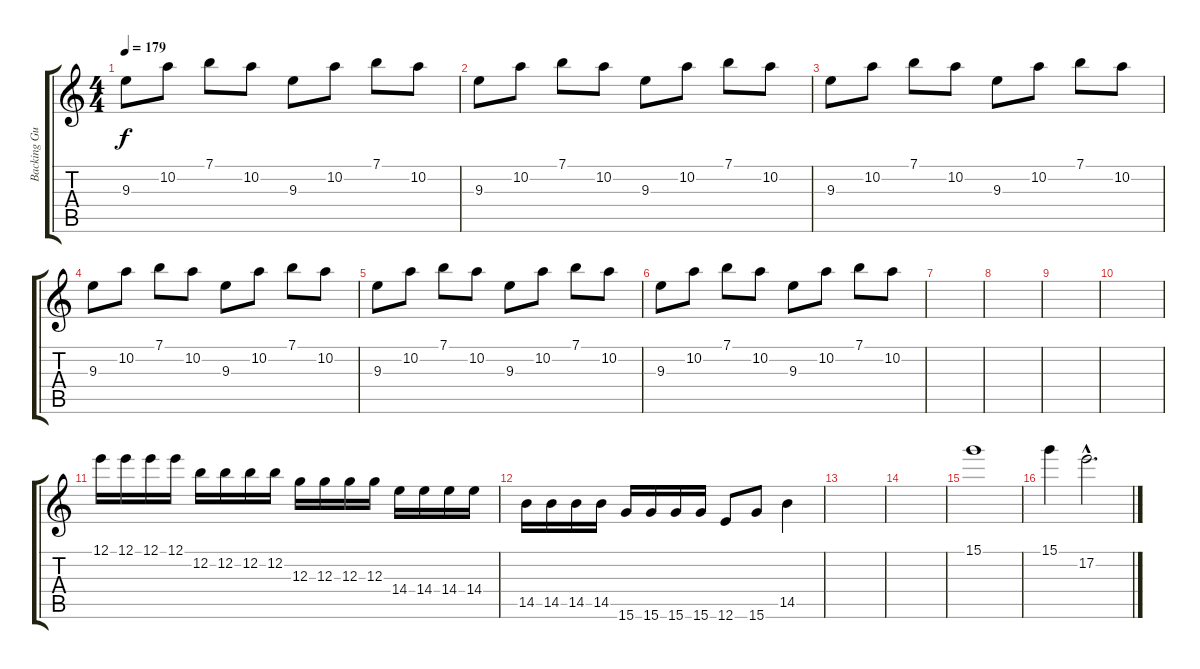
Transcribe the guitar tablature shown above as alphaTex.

\track ("Backing Guitar (guitar 2 solo)" "Backing Gu") {instrument distortionguitar}
\staff {score tabs}
\tuning (E4 B3 G3 D3 A2 E2) {hide}
\ts (4 4)
\tempo 179
\clef g2
\ks c
9.3.8{dy f} 10.2.8 7.1.8 10.2.8 9.3.8 10.2.8 7.1.8 10.2.8 |
9.3.8 10.2.8 7.1.8 10.2.8 9.3.8 10.2.8 7.1.8 10.2.8 |
9.3.8 10.2.8 7.1.8 10.2.8 9.3.8 10.2.8 7.1.8 10.2.8 |
9.3.8 10.2.8 7.1.8 10.2.8 9.3.8 10.2.8 7.1.8 10.2.8 |
9.3.8 10.2.8 7.1.8 10.2.8 9.3.8 10.2.8 7.1.8 10.2.8 |
9.3.8 10.2.8 7.1.8 10.2.8 9.3.8 10.2.8 7.1.8 10.2.8 |
|
|
|
|
12.1.16{instrument distortionguitar} 12.1.16 12.1.16 12.1.16 12.2.16 12.2.16 12.2.16 12.2.16 12.3.16 12.3.16 12.3.16 12.3.16 14.4.16 14.4.16 14.4.16 14.4.16 |
14.5.16 14.5.16 14.5.16 14.5.16 15.6.16 15.6.16 15.6.16 15.6.16 12.6.8 15.6.8 14.5.4 |
|
|
15.1.1 |
15.1.4 17.2{hac}.2{d}
